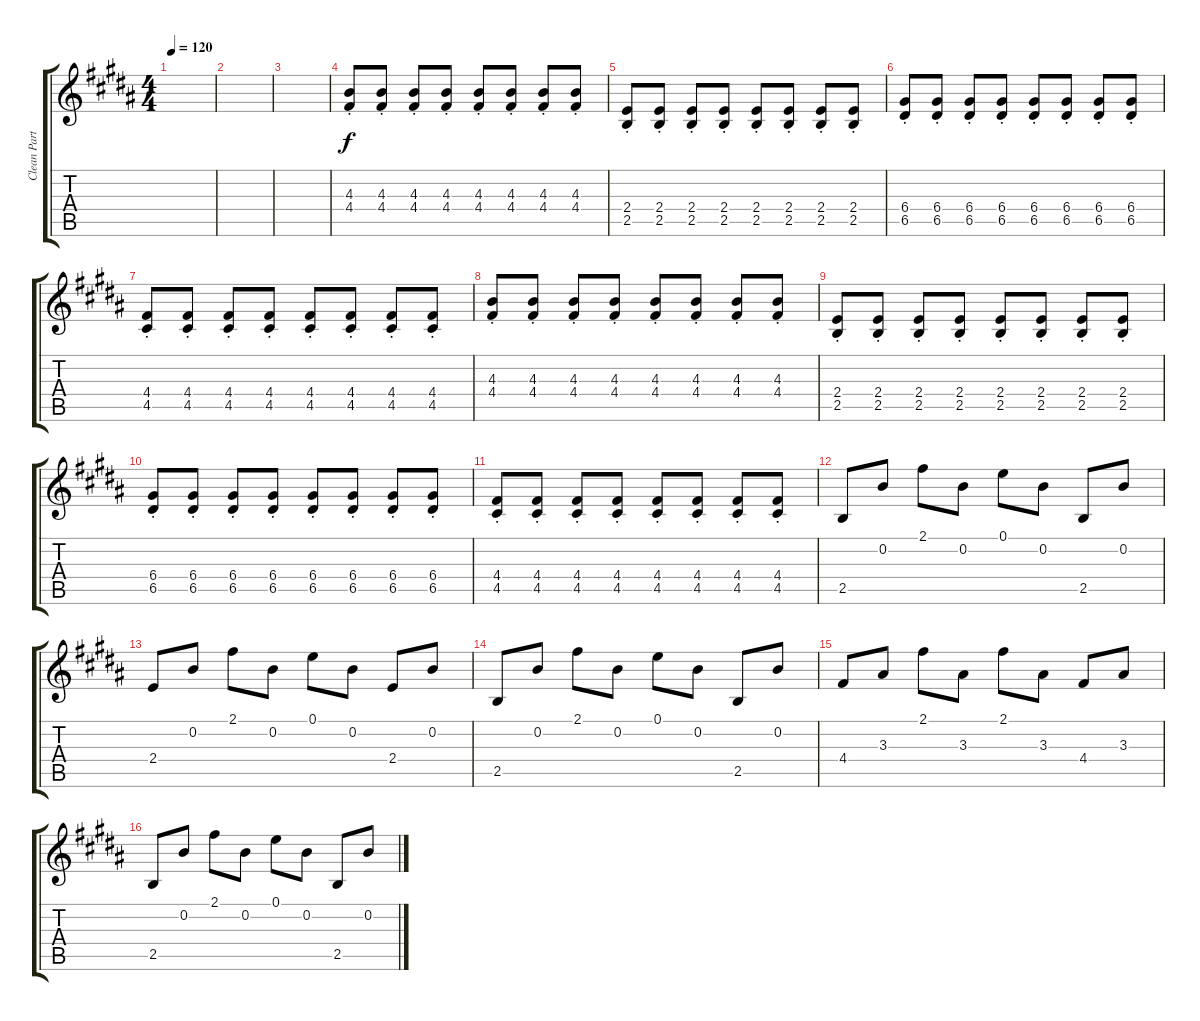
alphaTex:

\track ("Clean Parts and Guitar Solo" "Clean Part") {instrument electricguitarclean}
\staff {score tabs}
\tuning (E4 B3 G3 D3 A2 E2) {hide}
\ts (4 4)
\tempo 120
\clef g2
\ks b
|
|
|
(4.3{st} 4.4{st}).8{instrument distortionguitar} (4.3{st} 4.4{st}).8 (4.3{st} 4.4{st}).8 (4.3{st} 4.4{st}).8 (4.3{st} 4.4{st}).8 (4.3{st} 4.4{st}).8 (4.3{st} 4.4{st}).8 (4.3{st} 4.4{st}).8 |
(2.4{st} 2.5{st}).8 (2.4{st} 2.5{st}).8 (2.4{st} 2.5{st}).8 (2.4{st} 2.5{st}).8 (2.4{st} 2.5{st}).8 (2.4{st} 2.5{st}).8 (2.4{st} 2.5{st}).8 (2.4{st} 2.5{st}).8 |
(6.4{st} 6.5{st}).8 (6.4{st} 6.5{st}).8 (6.4{st} 6.5{st}).8 (6.4{st} 6.5{st}).8 (6.4{st} 6.5{st}).8 (6.4{st} 6.5{st}).8 (6.4{st} 6.5{st}).8 (6.4{st} 6.5{st}).8 |
(4.4{st} 4.5{st}).8 (4.4{st} 4.5{st}).8 (4.4{st} 4.5{st}).8 (4.4{st} 4.5{st}).8 (4.4{st} 4.5{st}).8 (4.4{st} 4.5{st}).8 (4.4{st} 4.5{st}).8 (4.4{st} 4.5{st}).8 |
(4.3{st} 4.4{st}).8{instrument distortionguitar} (4.3{st} 4.4{st}).8 (4.3{st} 4.4{st}).8 (4.3{st} 4.4{st}).8 (4.3{st} 4.4{st}).8 (4.3{st} 4.4{st}).8 (4.3{st} 4.4{st}).8 (4.3{st} 4.4{st}).8 |
(2.4{st} 2.5{st}).8 (2.4{st} 2.5{st}).8 (2.4{st} 2.5{st}).8 (2.4{st} 2.5{st}).8 (2.4{st} 2.5{st}).8 (2.4{st} 2.5{st}).8 (2.4{st} 2.5{st}).8 (2.4{st} 2.5{st}).8 |
(6.4{st} 6.5{st}).8 (6.4{st} 6.5{st}).8 (6.4{st} 6.5{st}).8 (6.4{st} 6.5{st}).8 (6.4{st} 6.5{st}).8 (6.4{st} 6.5{st}).8 (6.4{st} 6.5{st}).8 (6.4{st} 6.5{st}).8 |
(4.4{st} 4.5{st}).8 (4.4{st} 4.5{st}).8 (4.4{st} 4.5{st}).8 (4.4{st} 4.5{st}).8 (4.4{st} 4.5{st}).8 (4.4{st} 4.5{st}).8 (4.4{st} 4.5{st}).8 (4.4{st} 4.5{st}).8 |
2.5.8{instrument electricguitarclean} 0.2.8 2.1.8 0.2.8 0.1.8 0.2.8 2.5.8 0.2.8 |
2.4.8 0.2.8 2.1.8 0.2.8 0.1.8 0.2.8 2.4.8 0.2.8 |
2.5.8 0.2.8 2.1.8 0.2.8 0.1.8 0.2.8 2.5.8 0.2.8 |
4.4.8 3.3.8 2.1.8 3.3.8 2.1.8 3.3.8 4.4.8 3.3.8 |
2.5.8 0.2.8 2.1.8 0.2.8 0.1.8 0.2.8 2.5.8 0.2.8
